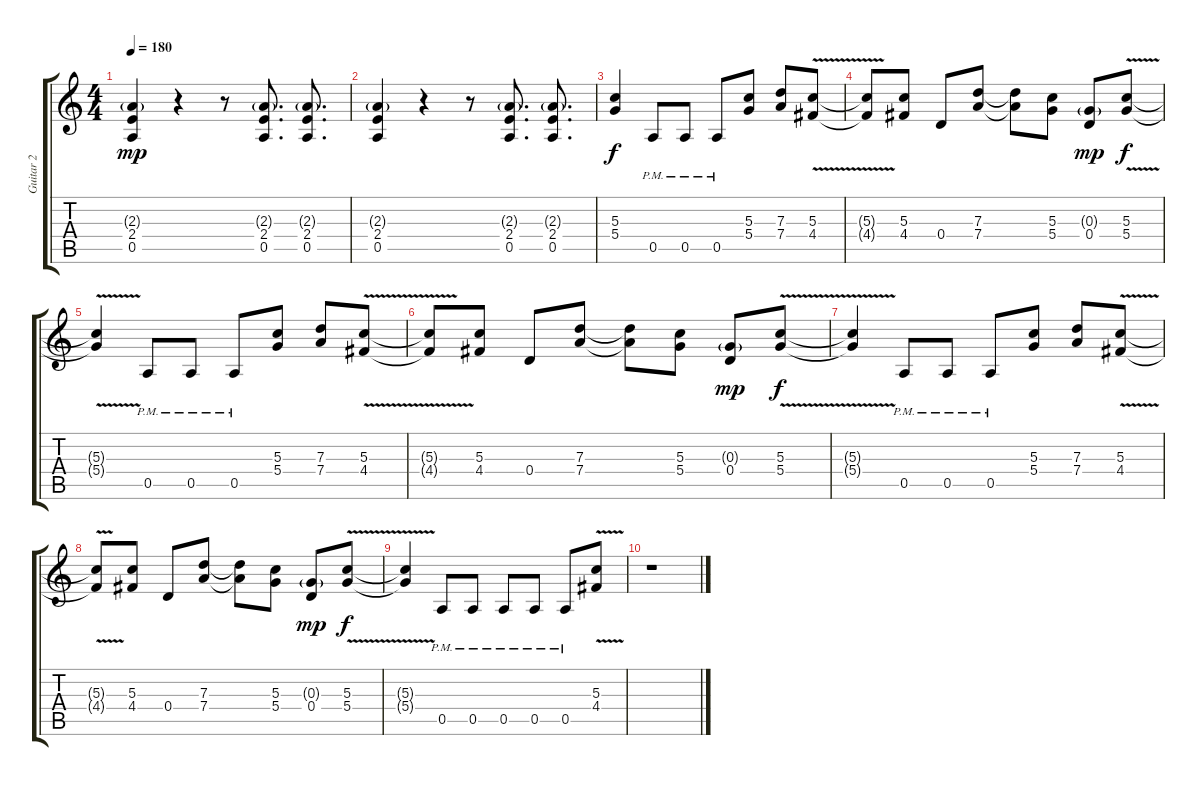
\track ("Guitar 2" "Guitar 2") {instrument overdrivenguitar}
\staff {score tabs}
\tuning (E4 B3 G3 D3 A2 E2) {hide}
\ts (4 4)
\tempo 180
\clef g2
\ks c
(2.3{g} 2.4 0.5).4{dy mp} r.4 r.8 (2.3{g} 2.4 0.5).8{d} (2.3{g} 2.4 0.5).8{d} |
(2.3{g} 2.4 0.5).4 r.4 r.8 (2.3{g} 2.4 0.5).8{d} (2.3{g} 2.4 0.5).8{d} |
(5.3 5.4).4{dy f} 0.5{pm}.8 0.5{pm}.8 0.5{pm}.8 (5.3 5.4).8 (7.3 7.4).8 (5.3{v} 4.4{v}).8 |
(5.3{t} 4.4{t}).8 (5.3 4.4).8 0.4.8 (7.3 7.4).8 (7.3{t} 7.4{t}).8 (5.3 5.4).8 (0.3{g} 0.4).8{dy mp} (5.3{v} 5.4{v}).8{dy f} |
(5.3{t} 5.4{t}).4 0.5{pm}.8 0.5{pm}.8 0.5{pm}.8 (5.3 5.4).8 (7.3 7.4).8 (5.3{v} 4.4{v}).8 |
(5.3{t} 4.4{t}).8 (5.3 4.4).8 0.4.8 (7.3 7.4).8 (7.3{t} 7.4{t}).8 (5.3 5.4).8 (0.3{g} 0.4).8{dy mp} (5.3{v} 5.4{v}).8{dy f} |
(5.3{t} 5.4{t}).4 0.5{pm}.8 0.5{pm}.8 0.5{pm}.8 (5.3 5.4).8 (7.3 7.4).8 (5.3{v} 4.4{v}).8 |
(5.3{t} 4.4{t}).8 (5.3 4.4).8 0.4.8 (7.3 7.4).8 (7.3{t} 7.4{t}).8 (5.3 5.4).8 (0.3{g} 0.4).8{dy mp} (5.3{v} 5.4{v}).8{dy f} |
(5.3{t} 5.4{t}).4 0.5{pm}.8 0.5{pm}.8 0.5{pm}.8 0.5{pm}.8 0.5{pm}.8 (5.3{v} 4.4{v}).8 |
r.1
